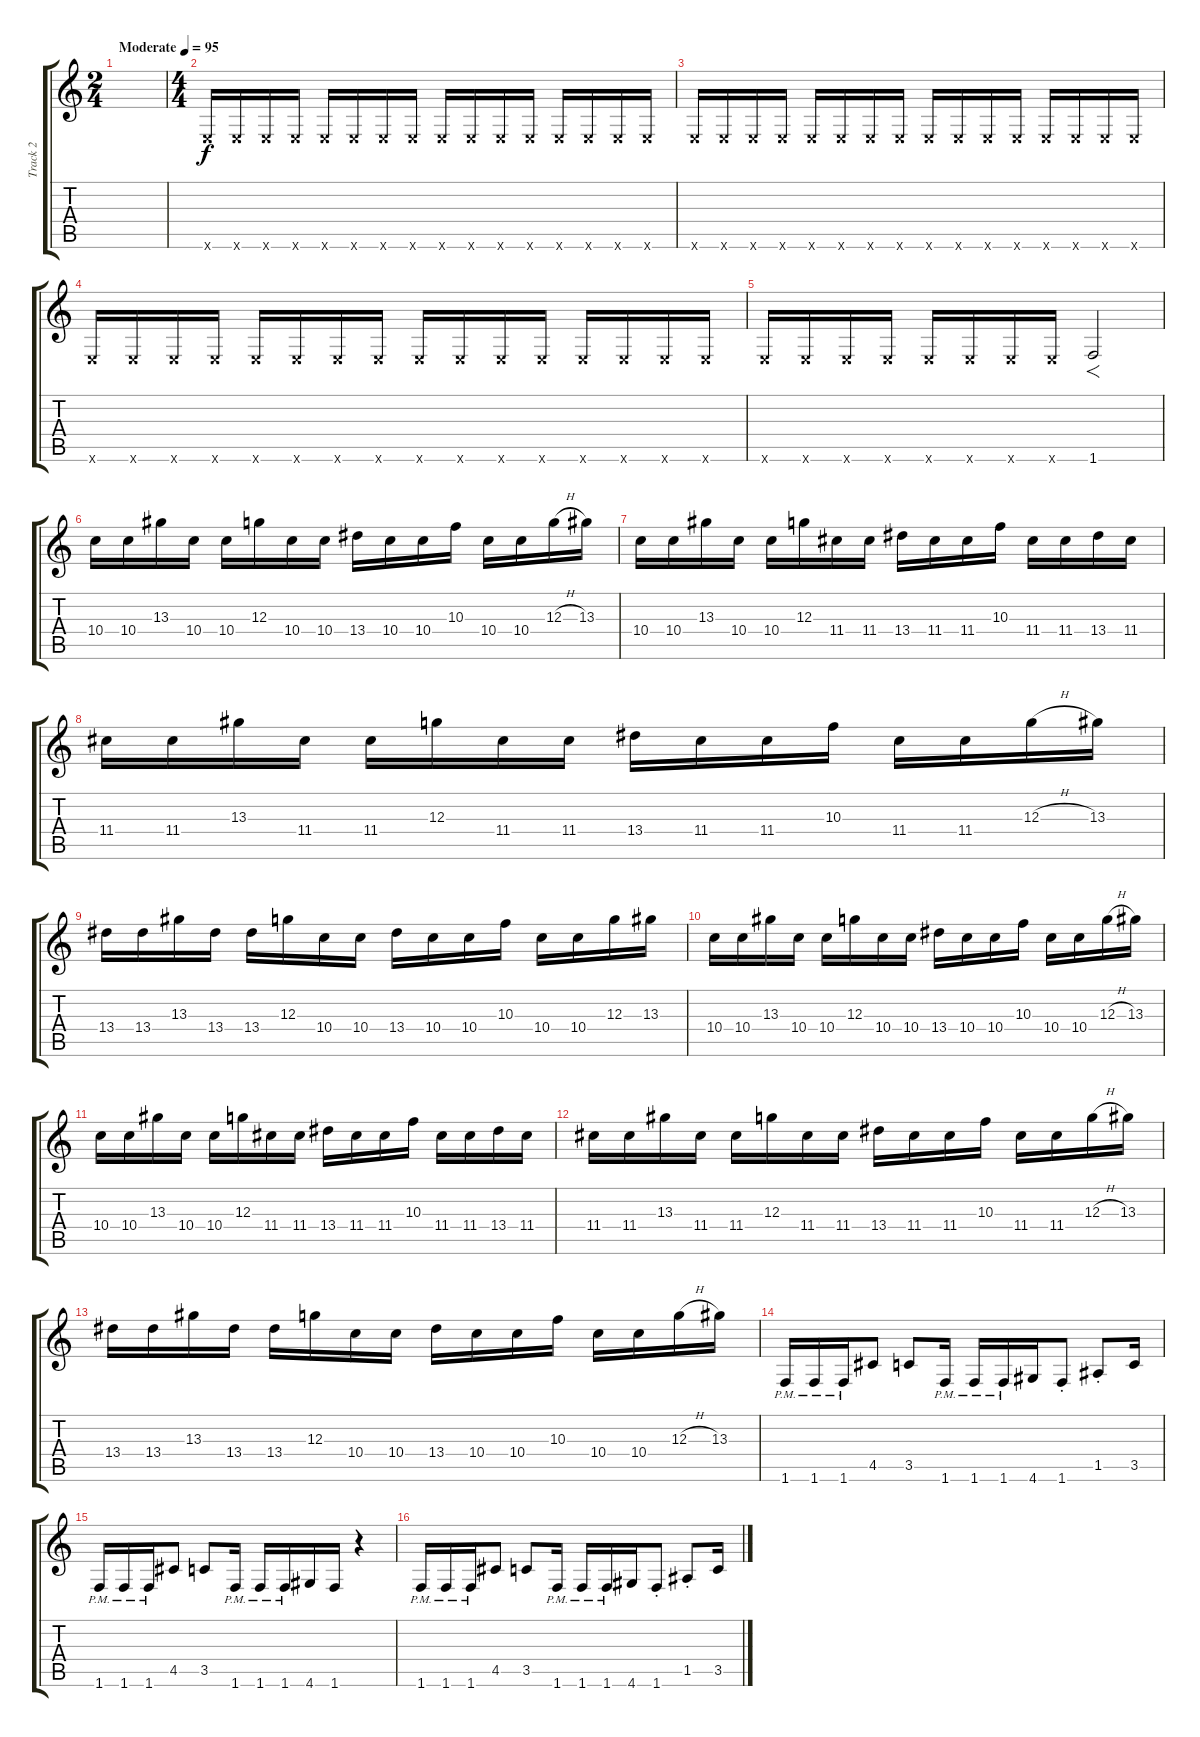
\track ("Track 2" "Track 2") {instrument distortionguitar}
\staff {score tabs}
\tuning (E4 B3 G3 D3 A2 E2) {hide}
\ts (2 4)
\tempo (95 "Moderate")
\clef g2
\ks c
|
\ts (4 4)
0.6{x}.16 0.6{x}.16 0.6{x}.16 0.6{x}.16 0.6{x}.16 0.6{x}.16 0.6{x}.16 0.6{x}.16 0.6{x}.16 0.6{x}.16 0.6{x}.16 0.6{x}.16 0.6{x}.16 0.6{x}.16 0.6{x}.16 0.6{x}.16 |
0.6{x}.16 0.6{x}.16 0.6{x}.16 0.6{x}.16 0.6{x}.16 0.6{x}.16 0.6{x}.16 0.6{x}.16 0.6{x}.16 0.6{x}.16 0.6{x}.16 0.6{x}.16 0.6{x}.16 0.6{x}.16 0.6{x}.16 0.6{x}.16 |
0.6{x}.16 0.6{x}.16 0.6{x}.16 0.6{x}.16 0.6{x}.16 0.6{x}.16 0.6{x}.16 0.6{x}.16 0.6{x}.16 0.6{x}.16 0.6{x}.16 0.6{x}.16 0.6{x}.16 0.6{x}.16 0.6{x}.16 0.6{x}.16 |
0.6{x}.16 0.6{x}.16 0.6{x}.16 0.6{x}.16 0.6{x}.16 0.6{x}.16 0.6{x}.16 0.6{x}.16 1.6.2{f} |
10.4.16 10.4.16 13.3.16 10.4.16 10.4.16 12.3.16 10.4.16 10.4.16 13.4.16 10.4.16 10.4.16 10.3.16 10.4.16 10.4.16 12.3{h}.16 13.3.16 |
10.4.16 10.4.16 13.3.16 10.4.16 10.4.16 12.3.16 11.4.16 11.4.16 13.4.16 11.4.16 11.4.16 10.3.16 11.4.16 11.4.16 13.4.16 11.4.16 |
11.4.16 11.4.16 13.3.16 11.4.16 11.4.16 12.3.16 11.4.16 11.4.16 13.4.16 11.4.16 11.4.16 10.3.16 11.4.16 11.4.16 12.3{h}.16 13.3.16 |
13.4.16 13.4.16 13.3.16 13.4.16 13.4.16 12.3.16 10.4.16 10.4.16 13.4.16 10.4.16 10.4.16 10.3.16 10.4.16 10.4.16 12.3.16 13.3.16 |
10.4.16 10.4.16 13.3.16 10.4.16 10.4.16 12.3.16 10.4.16 10.4.16 13.4.16 10.4.16 10.4.16 10.3.16 10.4.16 10.4.16 12.3{h}.16 13.3.16 |
10.4.16 10.4.16 13.3.16 10.4.16 10.4.16 12.3.16 11.4.16 11.4.16 13.4.16 11.4.16 11.4.16 10.3.16 11.4.16 11.4.16 13.4.16 11.4.16 |
11.4.16 11.4.16 13.3.16 11.4.16 11.4.16 12.3.16 11.4.16 11.4.16 13.4.16 11.4.16 11.4.16 10.3.16 11.4.16 11.4.16 12.3{h}.16 13.3.16 |
13.4.16 13.4.16 13.3.16 13.4.16 13.4.16 12.3.16 10.4.16 10.4.16 13.4.16 10.4.16 10.4.16 10.3.16 10.4.16 10.4.16 12.3{h}.16 13.3.16 |
1.6{pm}.16 1.6{pm}.16 1.6{pm}.16 4.5.8 3.5.8 1.6{pm}.16 1.6{pm}.16 1.6{pm}.16 4.6.16 1.6{st}.8 1.5{st}.8 3.5.16 |
1.6{pm}.16 1.6{pm}.16 1.6{pm}.16 4.5.8 3.5.8 1.6{pm}.16 1.6{pm}.16 1.6{pm}.16 4.6.16 1.6.16 r.4 |
1.6{pm}.16 1.6{pm}.16 1.6{pm}.16 4.5.8 3.5.8 1.6{pm}.16 1.6{pm}.16 1.6{pm}.16 4.6.16 1.6{st}.8 1.5{st}.8 3.5.16
